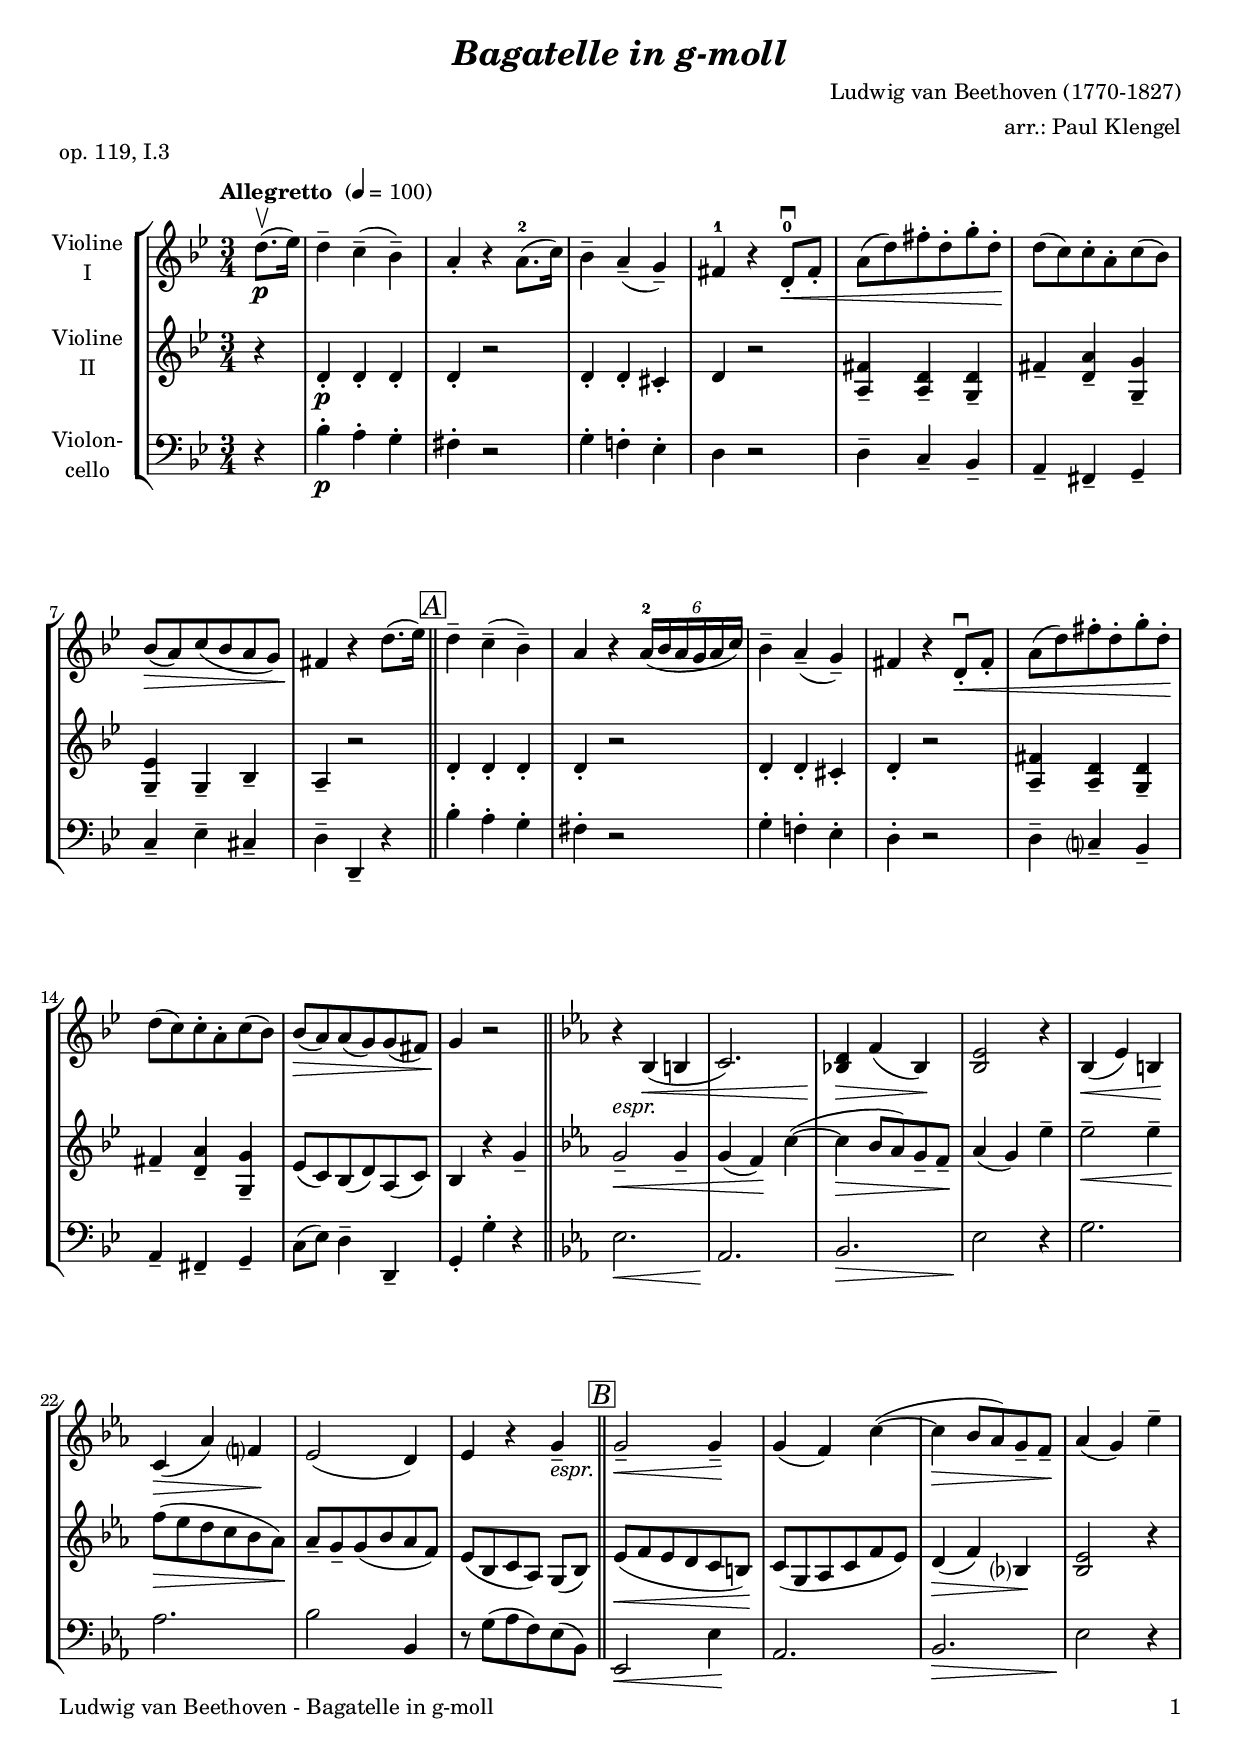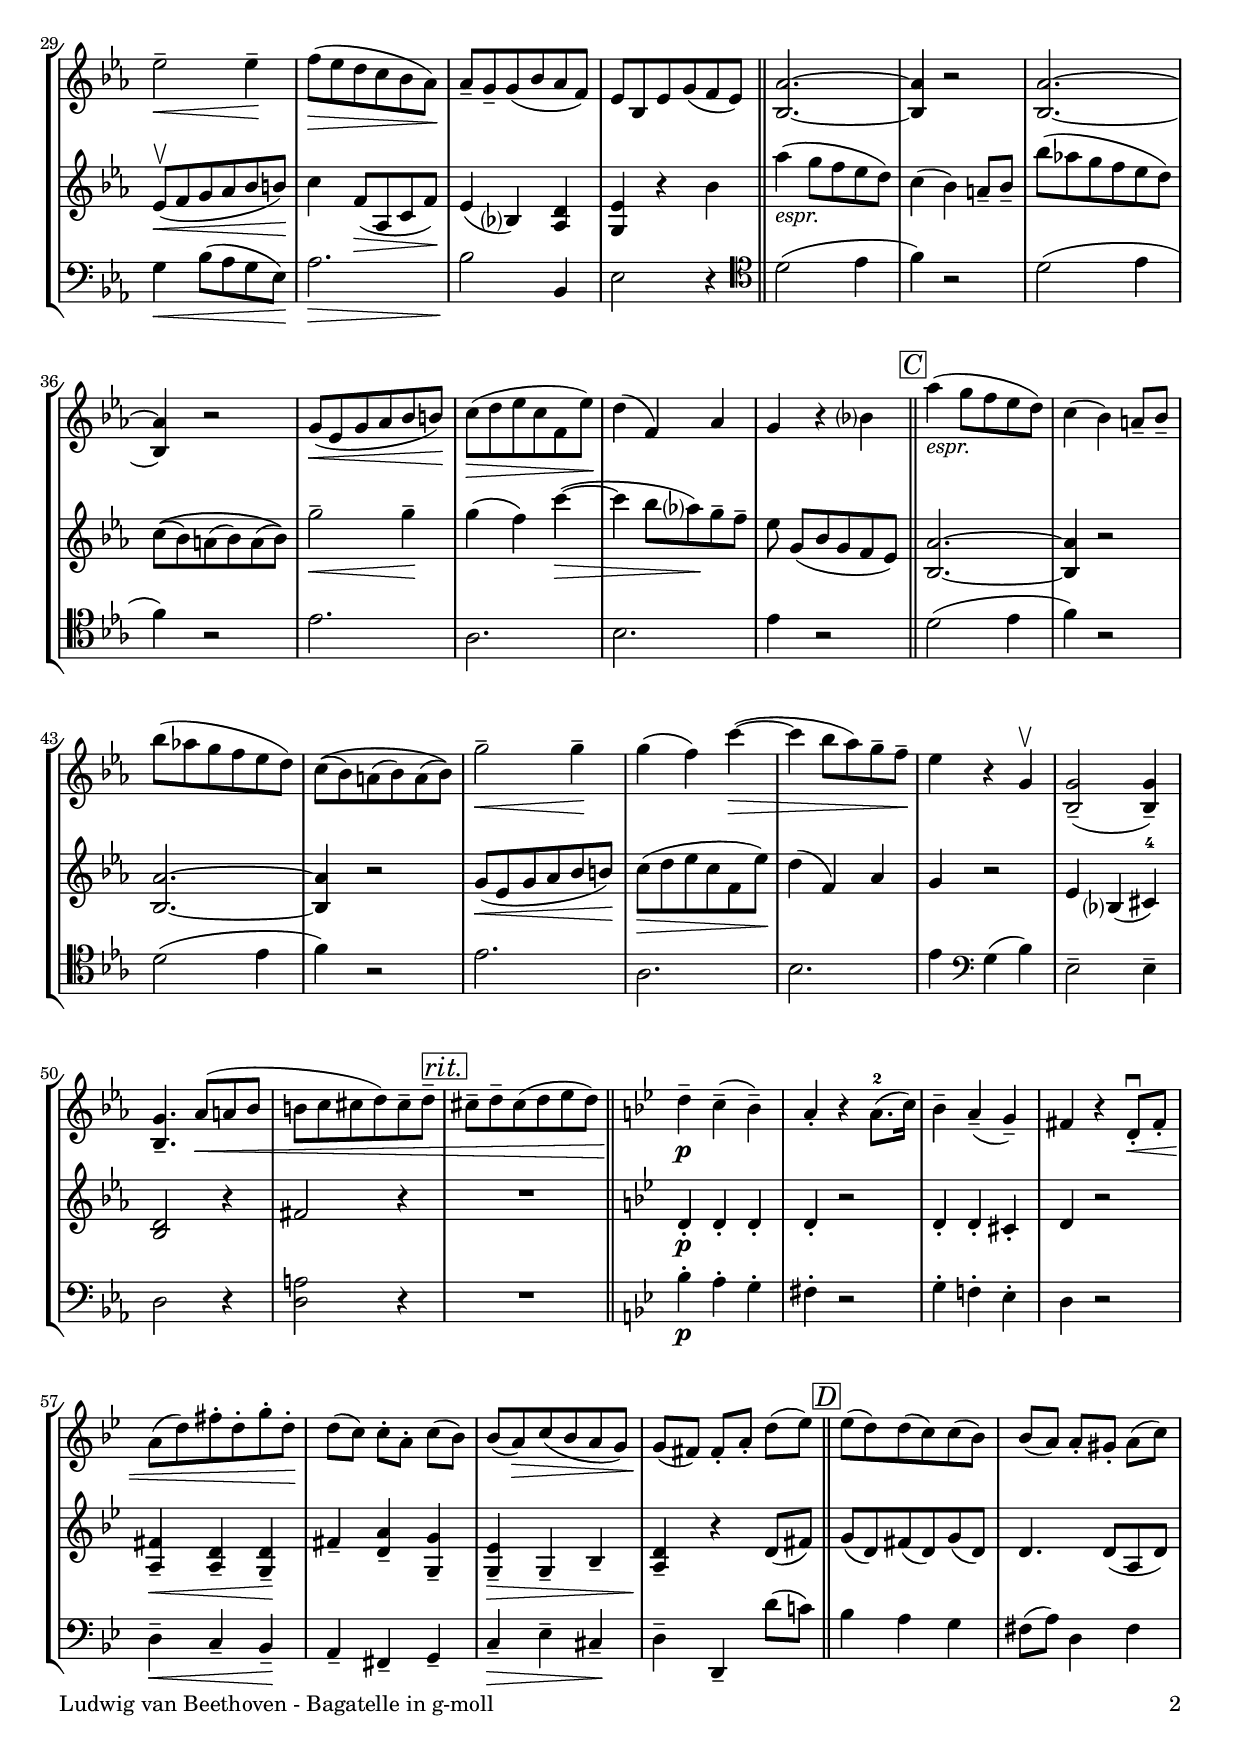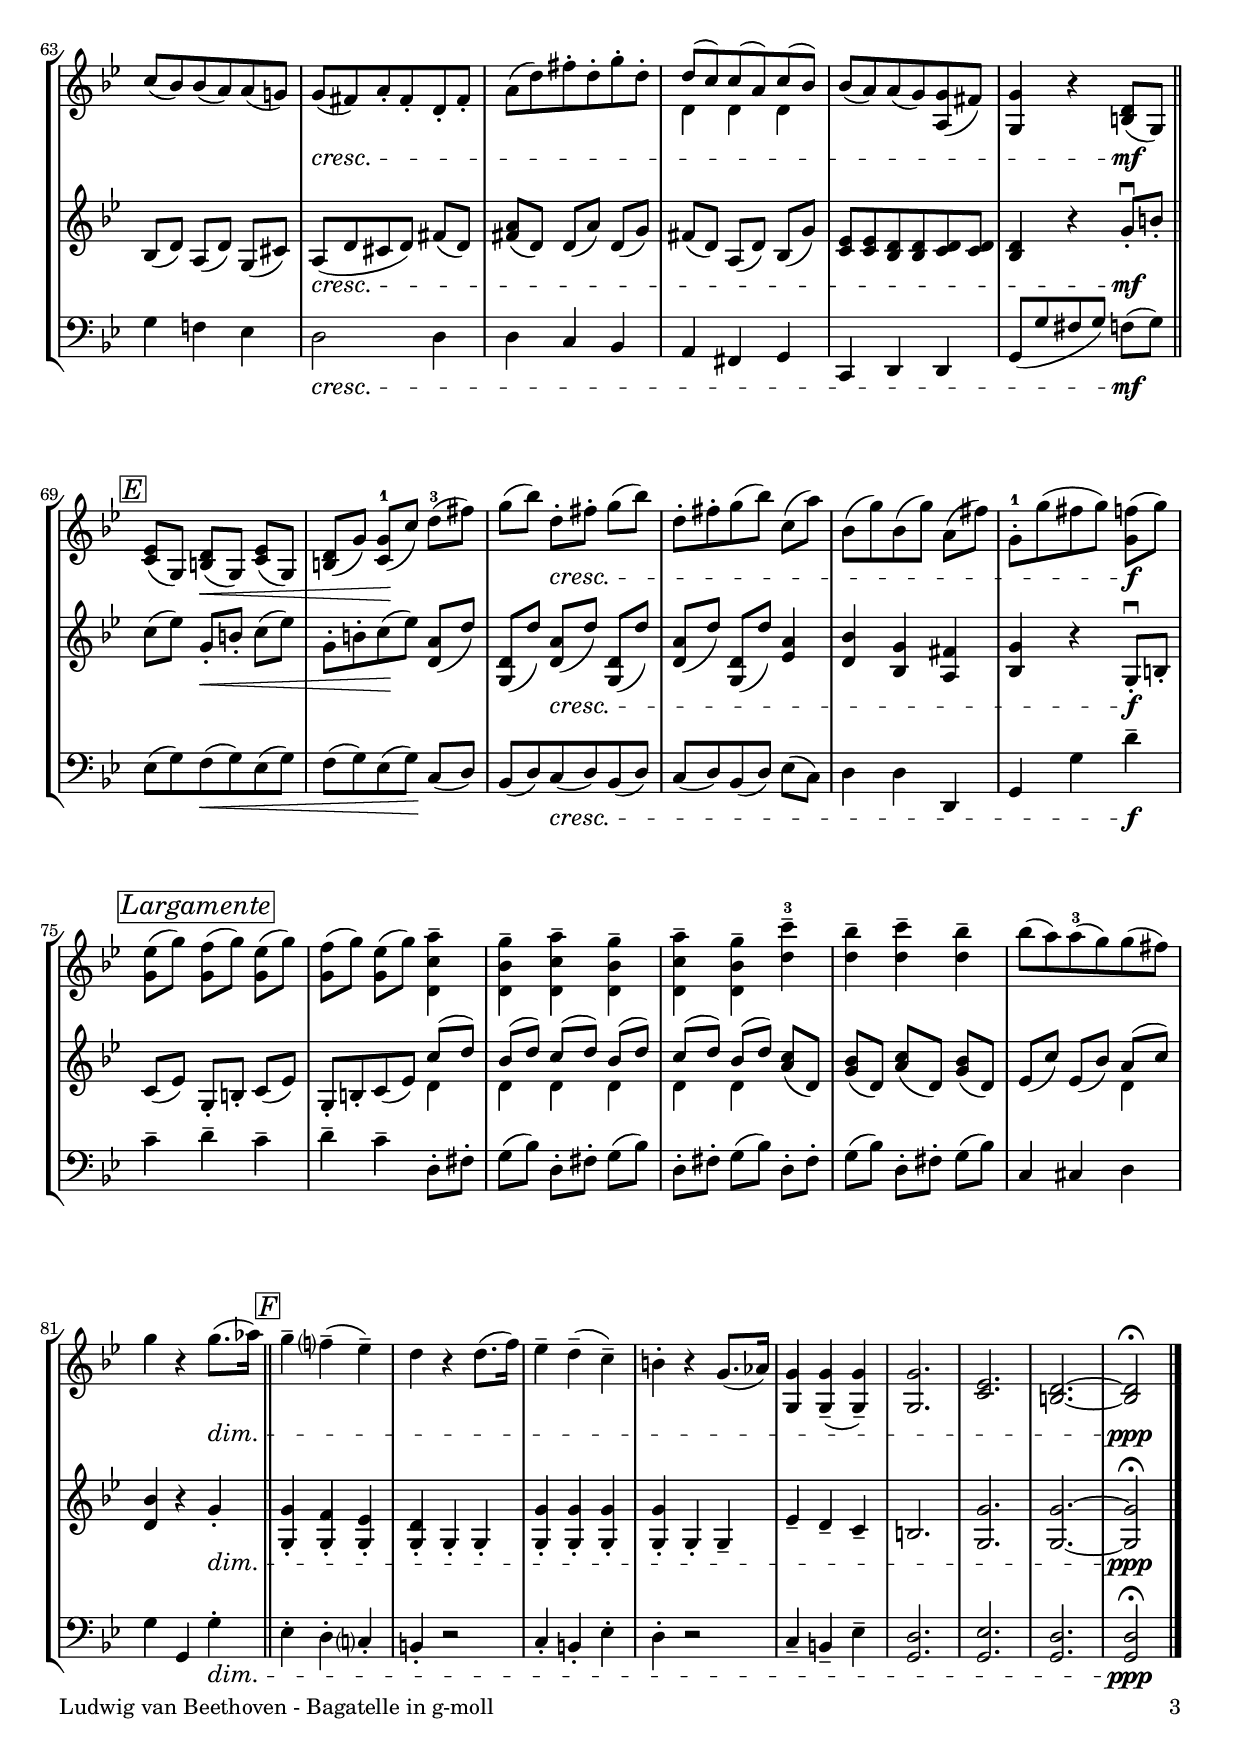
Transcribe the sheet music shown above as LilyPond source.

\version "2.24.4"
\include "deutsch.ly"
  
#(set-global-staff-size 19)

\header {
  title     = \markup \bold \italic "Bagatelle in g-moll"
  composer  = "Ludwig van Beethoven (1770-1827)"
  arranger  = "arr.: Paul Klengel"
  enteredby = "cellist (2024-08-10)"
  piece     = "op. 119, I.3"
}

voiceconsts = {
  \key g \minor
  \time 3/4
  \clef "treble"
%  \numericTimeSignature
  \compressEmptyMeasures
% Set default beaming for all staves
%  \set Timing.beamExceptions = #'()
%  \set Timing.baseMoment     = #(ly:make-moment 1 4)
%  \set Timing.beatStructure  = #'(1 1 1)
  \tempo "Allegretto " 4=100
}

mivl = "violin"
miva = "viola"
mipz = "pizzicato strings"
mivc = "cello"

boxa = { \bar "||" \mark \markup \box \italic "A" }
boxb = { \bar "||" \mark \markup \box \italic "B" }
boxc = { \bar "||" \mark \markup \box \italic "C" }
boxd = { \bar "||" \mark \markup \box \italic "D" }
boxe = { \bar "||" \mark \markup \box \italic "E" }
boxf = { \bar "||" \mark \markup \box \italic "F" }

arco = \markup \italic "arco"
atem = \mark \markup \box \italic "a tempo"
dolc = \markup \italic "dolce"
espr = \markup \italic "espr."
lagm = \mark \markup \box \italic "Largamente"
pesp = \markup { \dynamic p \italic "espr." }
piul = \mark \markup \box \italic "più lento"
pizz = \markup \italic "pizz"
rit  = \mark \markup \box \italic "rit."

va = \relative c'' {
  \voiceconsts

  \partial 4 d8.(\upbow\p es16)
  d4-- c(-- b)--
  a-. r a8.(-2 c16)
  b4-- a(-- g)--
  fis-1 r d8-.-0\downbow\< fis-.
  a( d) fis-. d-. g-. d-.\!
  d( c) c-. a-. c( b)

  b(\> a) c( b a g)
  fis4\! r d'8.( es16) \boxa
  d4-- c(-- b)--
  a r \tuplet 6/4 4 { a16(-2 b a g a c) }
  b4-- a(-- g)--
  fis r d8-.\downbow\< fis-.
  a( d) fis-. d-. g-. d-.\!

  d( c) c-. a-. c( b)
  b(\> a) a( g) g( fis)
  g4\! r2 \bar "||" \key c \minor
  r4 b,(\< h
  c2.)
  <b! d>4\!\> f'( b,)\!
  <b es>2 r4
  b(\< es) h\!

  c(\> as') f?\!
  es2( d4)es r g--_\espr \boxb
  g2--\< g4--\!
  g( f) c'(~
  c\> b8 as) g-- f--\!
  as4( g) es'--
  es2--\< es4--\!
  f8(\> es d c b as)\!

  as-- g-- g( b as f)
  es b es g( f es) \bar "||"
  <b as'>2.~
  <b as'>4 r2
  <b as'>2.~
  <b as'>4 r2
  g'8(\< es g as b h)\!
  c(\> d es c f, es')\!

  d4( f,) as
  g r b? \boxc
  as'(_\espr g8 f es d)
  c4( b) a8-- b--
  b'( as! g f es d)
  c\(( b) a( b) a( b)\)
  g'2--\< g4--\!
  g( f) c'(~\>

  c b8 as) g-- f--\!
  es4 r g,\upbow
  <b, g'>2(-- <b g'>4)--
  <b g'>4.-- as'8(\< a b
  h c cis d) cis-- d-- \rit
  cis-- d-- cis( d es d) \bar "||" \key g \minor
  d4--\p c(-- b)--
  a-. r a8.(-2 c16)

  b4-- a(-- g)--
  fis r d8-.\downbow\< fis-.
  a( d) fis-. d-. g-. d-.\!
  d( c) c[-. a]-. c( b)
  b( a)\> c( b a g)
  g(\! fis) fis[-. a]-. d( es) \boxd
  es( d) d( c) c( b)

  b( a) a[-. gis]-. a( c)
  c( b) b( a) a( g!)
  g(\cresc fis) a-. fis-. d-. fis-.
  a( d) fis-. d-. g-. d-.
  << { d( c) c( a) c( b) } \\ { d,4 d d } >>
  b'8( a) a( g) <a, g'>( fis')

  <g, g'>4 r <h d>8(\mf g) \boxe
  <c es>( g) <h d>[(\< g)] <c es>( g)
  <h d>( g') <c, g'-1>[(\! c')] d(-3 fis)
  g( b) d,[-.\cresc fis]-. g( b)
  d,-. fis-. g( b) c,[( a')]
  b,( g') b,( g') a,[( fis')]

  g,[-.-1 g'( fis g)] <g, f'>(\f g')
  <g, es'>( g') \lagm <g, f'>[( g')] <g, es'>( g')
  <g, f'>( g') <g, es'>[( g')] <d, c' a'>4--

  <d b' g'>-- <d c' a'>-- <d b' g'>--
  <d c' a'>-- <d b' g'>-- <d' c'>---3
  <d b'>-- <d c'>-- <d b'>--
  b'8( a) a(-3 g) g( fis)

  g4 r g8.(\dim as16) \boxf
  g4-- f?(-- es)--
  d r d8.( f16)
  es4-- d(-- c)--
  h-. r g8.( as16)
  <g, g'>4 <g g'>(-- <g g'>)--
  <g g'>2.
  <c es>
  <h d>~
  \partial 2 <h d>2\fermata\ppp \bar "|."
}

vb = \relative c' {
  \voiceconsts

  \partial 4 r4
  d-.\p d-. d-.
  d-. r2
  d4-. d-. cis-.
  d r2
  <a fis'>4-- <a d>-- <g d'>--
  fis'-- <d a'>-- <g, g'>--
  <g es'>-- g-- b--
  a-- r2 \boxa

  d4-. d-. d-.
  d-. r2
  d4-. d-. cis-.
  d-. r2
  <a fis'>4-- <a d>-- <g d'>--
  fis'-- <d a'>-- <g, g'>--
  es'8( c) b( d) a( c)
  b4 r g'-- \bar "||" \key c \minor

  g2--^\espr\< g4--
  g( f)\! c'(~
  c\> b8 as) g-- f--\!
  as4( g) es'--
  es2--\< es4--
  f8(\!\> es d c b as)\!
  as-- g-- g( b as f)

  es([ b c as]) g( b) \boxb
  es(\< f es d c h)\!
  c( g as c f es)
  d4(\> f) b,?\!
  <b es>2 r4
  es8(\upbow\< f g as b h)\!

  c4 f,8(\> as, c f)\!
  es4( b?) <as d>
  <g es'> r b' \bar "||"
  as'(_\espr g8 f es d)
  c4( b) a8-- b--
  b'( as! g f es d)

  c\(( b) a( b) a( b)\)
  g'2--\< g4--\!
  g( f) c'(~\>
  c b8 as?)\! g-- f--
  es g,[( b g f es)] \boxc
  <b as'>2.~
  <b as'>4 r2
  
  <b as'>2.~
  <b as'>4 r2
  g'8(\< es g as b h)\!
  c(\> d es c f, es')\!
  d4( f,) as
  g r2
  es4 b?( cis)-4

  <b d>2 r4
  fis'2 r4 \rit
  R2. \bar "||" \key g \minor
  d4-.\p d-. d-.
  d-. r2
  d4-. d-. cis-.
  d r2
  <a fis'>4--\< <a d>-- <g d'>--\!
  fis'-- <d a'>-- <g, g'>--

  <g es'>--\> g-- b--
  <a d>--\! r d8( fis) \boxd
  g( d) fis( d) g( d)
  d4. d8( a d)
  b( d) a[( d)] g,( cis)
  a(\cresc d cis d) fis[( d)]

  <fis a>( d) d[( a')] d,( g)
  fis( d) a[( d)] b( g')
  <c, es> <c es> <b d> <b d> <c d> <c d>
  <b d>4 r g'8-.\downbow\mf h-. \boxe
  c( es) g,[-.\< h]-. c( es)

  g,[-. h-. c(\! es)] <d, a'>( d')
  <g,, d'>( d'') <d, a'>[(\cresc d')] <g,, d'>( d'')
  <d, a'>( d') <g,, d'>[( d'')] <es, a>4
  <d b'> <b g'> <a fis'>
  <b g'> r g8-.\downbow\f h-.
  c( es) \lagm g,[-. h]-. c( es)

  g,-. h-. c( es) << {
    c'( d)
    b( d) c[( d)] b( d)
    c( d) b[( d)]
  } \\ {
    d,4
    d d d
    d d
  } >> <a' c>8( d,)
  <g b>( d) <a' c>[( d,)] <g b>( d)
  es( c') es,[( b')] << { a( c) } \\ d,4 >>

  <d b'> r g-.\dim \boxf
  <g, g'>-. <g f'>-. <g es'>-.
  <g d'>-. g-. g-.
  <g g'>-. <g g'>-. <g g'>-.
  <g g'>-. g-. g--
  es'-- d-- c--
  h2.
  <g g'>
  <g g'>~
  \partial 2 <g g'>2\fermata\ppp \bar "|."
}

vc = \relative c' {
  \voiceconsts
  \clef "bass"

  \partial 4 r4
  b-.\p a-. g-.
  fis-. r2
  g4-. f!-. es-.
  d r2
  d4-- c-- b--
  a-- fis-- g--

  c-- es-- cis--
  d-- d,-- r \boxa
  b''-. a-. g-.
  fis-. r2
  g4-. f!-. es-.
  d-. r2
  d4-- c?-- b--

  a-- fis-- g--
  c8( es) d4-- d,--
  g-. g'-. r \bar "||" \key c \minor
  es2.\<
  as,\!
  b\>
  es2\! r4
  g2.

  as
  b2 b,4
  r8 g'( as f) es( b) \boxb
  es,2\< es'4\!
  as,2.
  b\>
  es2\! r4
  g\< b8( as g es)\!

  as2.\>
  b2\! b,4
  es2 r4 \clef "tenor"
  d'2( es4
  f) r2
  d2( es4
  f) r2
  es2.
  as,

  b
  es4 r2 \boxc
  d2( es4
  f) r2
  d2( es4
  f) r2
  es2.
  as,
  b

  es4 \clef "bass" g,( b)
  es,2-- es4--
  d2 r4
  <d a'>2 r4 \rit
  R2. \bar "||" \key g \minor
  b'4-.\p a-. g-.
  fis-. r2
  g4-. f!-. es-.

  d r2
  d4--\< c-- b--\!
  a-- fis-- g--
  c--\> es-- cis--\!
  d-- d,-- d''8( c!) \boxd
  b4 a g
  fis8( a) d,4 fis

  g f! es
  d2\cresc d4
  d c b
  a fis g
  c, d d
  g8[( g' fis g)] f(\mf g) \boxe
  es( g) f(\< g) es( g)

  f( g) es( g)\! c,[( d)]
  b( d) c(\cresc d) b( d)
  c( d) b( d) es[( c)]
  d4 d d,
  g g' d'--\f
  c-- \lagm d-- c--

  d-- c-- d,8-. fis-.
  g( b) d,[-. fis]-. g( b)
  d,-. fis-. g[( b)] d,-. fis-.
  g( b) d,[-. fis]-. g( b)
  c,4 cis d
  g g, g'-.\dim \boxf

  es-. d-. c?-.
  h-. r2
  c4-. h-. es-.
  d-. r2
  c4-- h-- es--
  <g, d'>2.
  <g es'>
  <g d'>
  \partial 2 <g d'>2\fermata\ppp \bar "|."
}


music = \new StaffGroup <<
      \new Staff {
	\set Staff.midiInstrument = \mivl
	\set Staff.instrumentName = \markup \center-column { "Violine" "I" }
	\transpose g g { \va }
      }

      \new Staff {
	\set Staff.midiInstrument = \mivl
	\set Staff.instrumentName = \markup \center-column { "Violine" "II" }
	\transpose g g { \vb }
      }

      \new Staff {
	\set Staff.midiInstrument = \mivc
	\set Staff.instrumentName = \markup \center-column { "Violon-" "cello" }
	\transpose g g { \vc }
      }
>>

\book {
  \paper {
    print-page-number = ##t
    print-first-page-number = ##t
    ragged-last-bottom = ##f
    oddHeaderMarkup = \markup \null
    evenHeaderMarkup = \markup \null
    oddFooterMarkup = \markup {
      \fill-line {
        \if \should-print-page-number
        "Ludwig van Beethoven - Bagatelle in g-moll" \fromproperty #'page:page-number-string
      }
    }
    evenFooterMarkup = \oddFooterMarkup
  } \score {
    \music
    \layout {}
  }

  \score {
    \unfoldRepeats \music

    \midi {
      \context {
        \Score
      }
    }
  }
}
